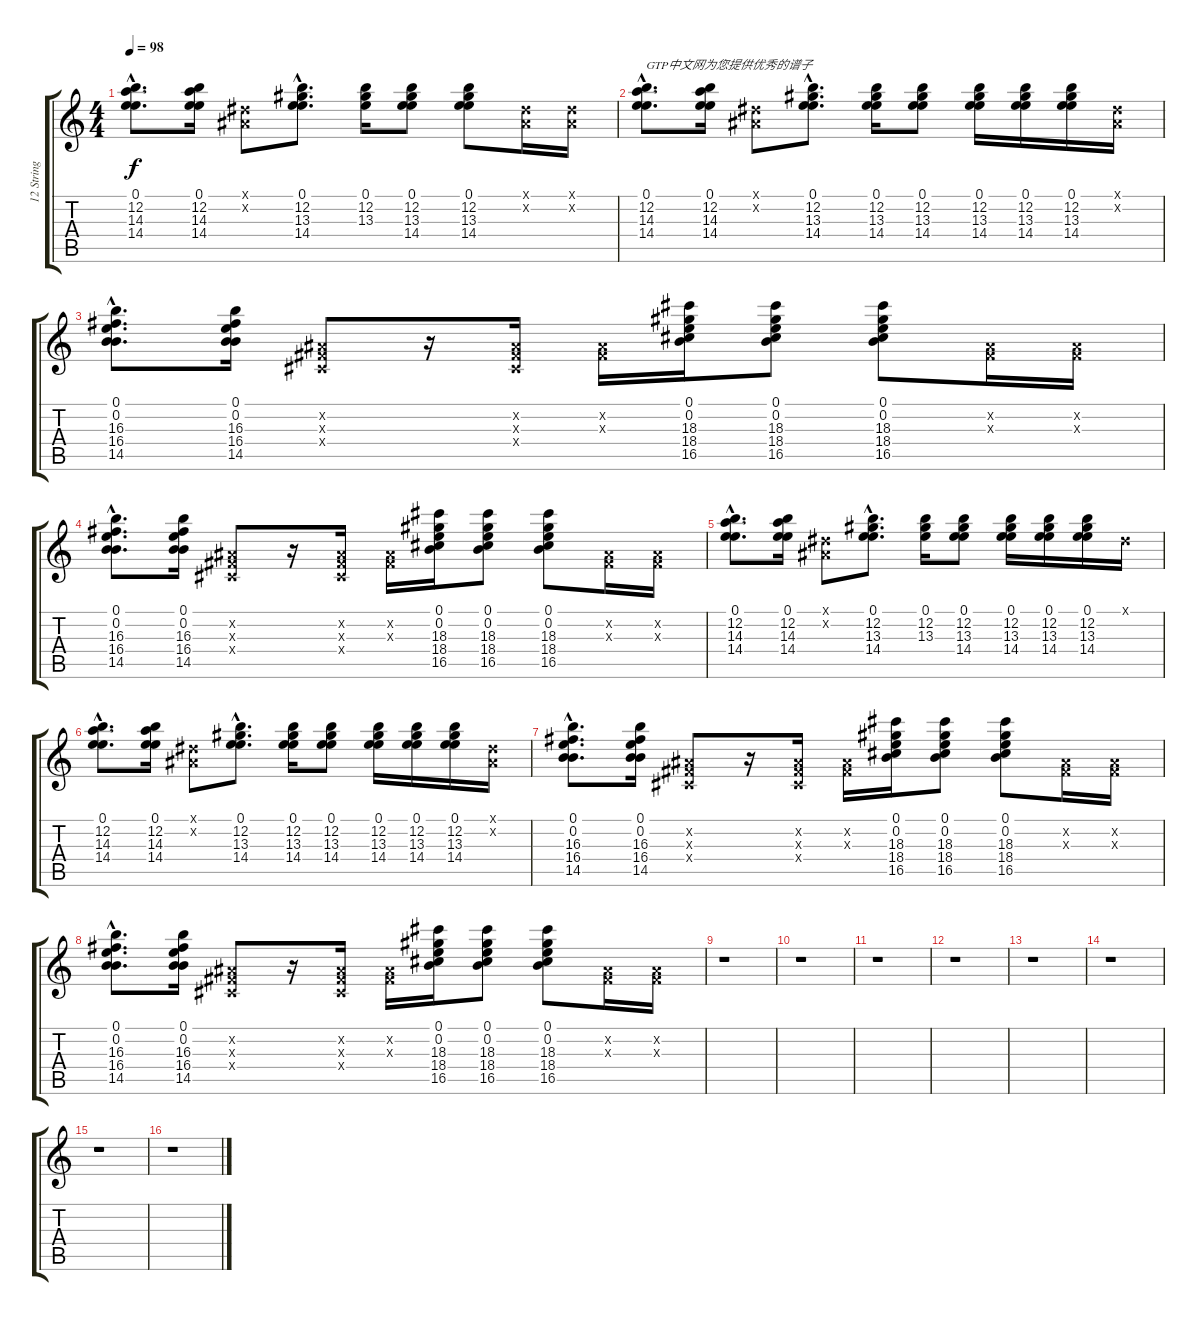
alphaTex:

\track ("12 String high end" "12 String ") {instrument acousticguitarsteel}
\staff {score tabs}
\tuning (E4 B3 G3 D3 A2 E2) {hide}
\ts (4 4)
\tempo 98
\clef g2
\ks c
(0.1{hac} 12.2{hac} 14.3{hac} 14.4{hac}).8{d dy f instrument acousticguitarsteel} (0.1 12.2 14.3 14.4).16 (-1.1{x} -1.2{x}).8 (0.1{hac} 12.2{hac} 13.3{hac} 14.4{hac}).8{d} (0.1 12.2 13.3).16 (0.1 12.2 13.3 14.4).8 (0.1 12.2 13.3 14.4).8 (-1.1{x} -1.2{x}).16 (-1.1{x} -1.2{x}).16 |
(0.1{hac} 12.2{hac} 14.3{hac} 14.4{hac}).8{d txt "GTP中文网为您提供优秀的谱子"} (0.1 12.2 14.3 14.4).16 (-1.1{x} -1.2{x}).8 (0.1{hac} 12.2{hac} 13.3{hac} 14.4{hac}).8{d} (0.1 12.2 13.3 14.4).16 (0.1 12.2 13.3 14.4).8 (0.1 12.2 13.3 14.4).16 (0.1 12.2 13.3 14.4).16 (0.1 12.2 13.3 14.4).16 (-1.1{x} -1.2{x}).16 |
(0.1{hac} 0.2{hac} 16.3{hac} 16.4{hac} 14.5{hac}).8{d} (0.1 0.2 16.3 16.4 14.5).16 (-1.2{x} -1.3{x} -1.4{x}).8 r.16 (-1.2{x} -1.3{x} -1.4{x}).16 (-1.2{x} -1.3{x}).16 (0.1 0.2 18.3 18.4 16.5).16 (0.1 0.2 18.3 18.4 16.5).8 (0.1 0.2 18.3 18.4 16.5).8 (-1.2{x} -1.3{x}).16 (-1.2{x} -1.3{x}).16 |
(0.1{hac} 0.2{hac} 16.3{hac} 16.4{hac} 14.5{hac}).8{d} (0.1 0.2 16.3 16.4 14.5).16 (-1.2{x} -1.3{x} -1.4{x}).8 r.16 (-1.2{x} -1.3{x} -1.4{x}).16 (-1.2{x} -1.3{x}).16 (0.1 0.2 18.3 18.4 16.5).16 (0.1 0.2 18.3 18.4 16.5).8 (0.1 0.2 18.3 18.4 16.5).8 (-1.2{x} -1.3{x}).16 (-1.2{x} -1.3{x}).16 |
(0.1{hac} 12.2{hac} 14.3{hac} 14.4{hac}).8{d} (0.1 12.2 14.3 14.4).16 (-1.1{x} -1.2{x}).8 (0.1{hac} 12.2{hac} 13.3{hac} 14.4{hac}).8{d} (0.1 12.2 13.3).16 (0.1 12.2 13.3 14.4).8 (0.1 12.2 13.3 14.4).16 (0.1 12.2 13.3 14.4).16 (0.1 12.2 13.3 14.4).16 -1.1{x}.16 |
(0.1{hac} 12.2{hac} 14.3{hac} 14.4{hac}).8{d} (0.1 12.2 14.3 14.4).16 (-1.1{x} -1.2{x}).8 (0.1{hac} 12.2{hac} 13.3{hac} 14.4{hac}).8{d} (0.1 12.2 13.3 14.4).16 (0.1 12.2 13.3 14.4).8 (0.1 12.2 13.3 14.4).16 (0.1 12.2 13.3 14.4).16 (0.1 12.2 13.3 14.4).16 (-1.1{x} -1.2{x}).16 |
(0.1{hac} 0.2{hac} 16.3{hac} 16.4{hac} 14.5{hac}).8{d} (0.1 0.2 16.3 16.4 14.5).16 (-1.2{x} -1.3{x} -1.4{x}).8 r.16 (-1.2{x} -1.3{x} -1.4{x}).16 (-1.2{x} -1.3{x}).16 (0.1 0.2 18.3 18.4 16.5).16 (0.1 0.2 18.3 18.4 16.5).8 (0.1 0.2 18.3 18.4 16.5).8 (-1.2{x} -1.3{x}).16 (-1.2{x} -1.3{x}).16 |
(0.1{hac} 0.2{hac} 16.3{hac} 16.4{hac} 14.5{hac}).8{d} (0.1 0.2 16.3 16.4 14.5).16 (-1.2{x} -1.3{x} -1.4{x}).8 r.16 (-1.2{x} -1.3{x} -1.4{x}).16 (-1.2{x} -1.3{x}).16 (0.1 0.2 18.3 18.4 16.5).16 (0.1 0.2 18.3 18.4 16.5).8 (0.1 0.2 18.3 18.4 16.5).8 (-1.2{x} -1.3{x}).16 (-1.2{x} -1.3{x}).16 |
r.1 |
r.1 |
r.1 |
r.1 |
r.1 |
r.1 |
r.1 |
r.1
